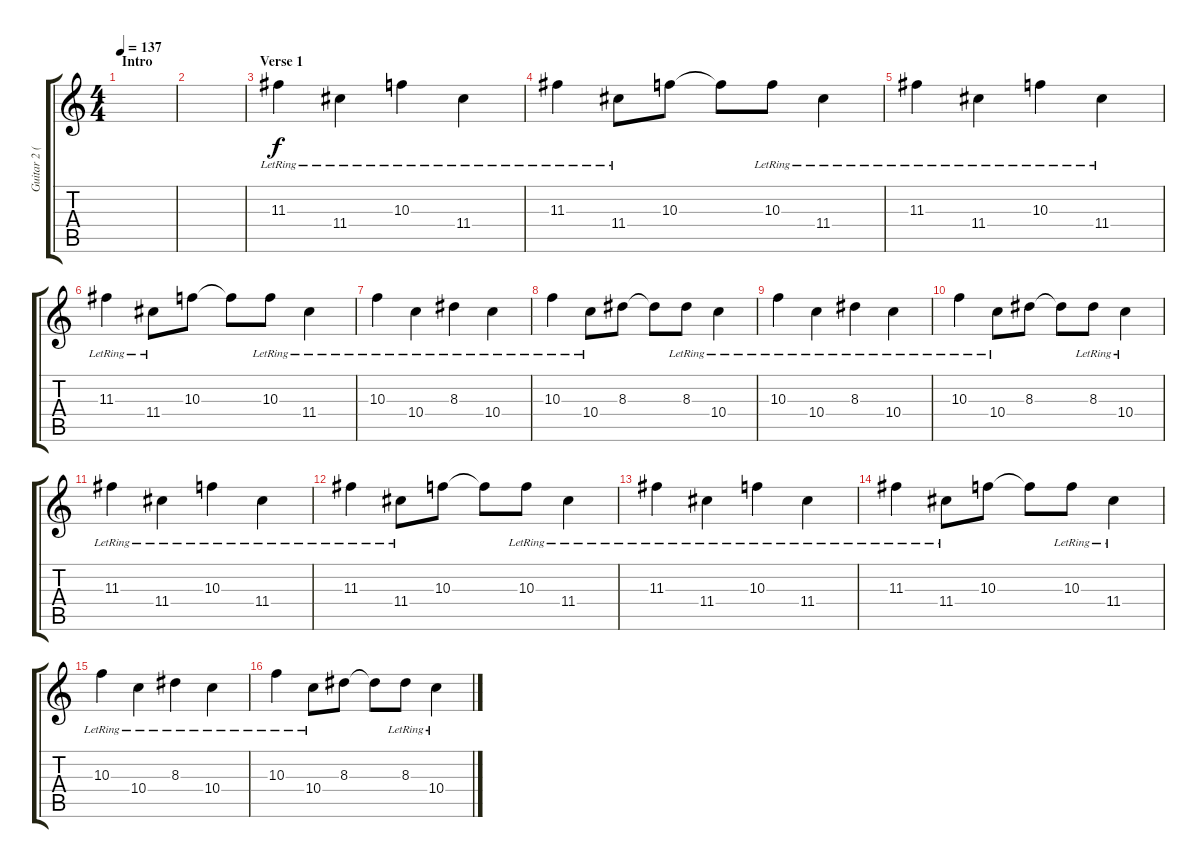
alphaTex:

\track ("Guitar 2 (Albert)" "Guitar 2 (") {instrument acousticguitarsteel}
\staff {score tabs}
\tuning (E4 B3 G3 D3 A2 D2) {hide}
\ts (4 4)
\section ("" "Intro")
\tempo 137
\clef g2
\ks c
|
|
\section ("" "Verse 1")
11.3{lr}.4 11.4{lr}.4 10.3{lr}.4 11.4{lr}.4 |
11.3{lr}.4 11.4{lr}.8 10.3.8 10.3{t}.8 10.3{lr}.8 11.4{lr}.4 |
11.3{lr}.4 11.4{lr}.4 10.3{lr}.4 11.4{lr}.4 |
11.3{lr}.4 11.4{lr}.8 10.3.8 10.3{t}.8 10.3{lr}.8 11.4{lr}.4 |
10.3{lr}.4 10.4{lr}.4 8.3{lr}.4 10.4{lr}.4 |
10.3{lr}.4 10.4{lr}.8 8.3.8 8.3{t}.8 8.3{lr}.8 10.4{lr}.4 |
10.3{lr}.4 10.4{lr}.4 8.3{lr}.4 10.4{lr}.4 |
10.3{lr}.4 10.4{lr}.8 8.3.8 8.3{t}.8 8.3{lr}.8 10.4{lr}.4 |
11.3{lr}.4 11.4{lr}.4 10.3{lr}.4 11.4{lr}.4 |
11.3{lr}.4 11.4{lr}.8 10.3.8 10.3{t}.8 10.3{lr}.8 11.4{lr}.4 |
11.3{lr}.4 11.4{lr}.4 10.3{lr}.4 11.4{lr}.4 |
11.3{lr}.4 11.4{lr}.8 10.3.8 10.3{t}.8 10.3{lr}.8 11.4{lr}.4 |
10.3{lr}.4 10.4{lr}.4 8.3{lr}.4 10.4{lr}.4 |
10.3{lr}.4 10.4{lr}.8 8.3.8 8.3{t}.8 8.3{lr}.8 10.4{lr}.4
